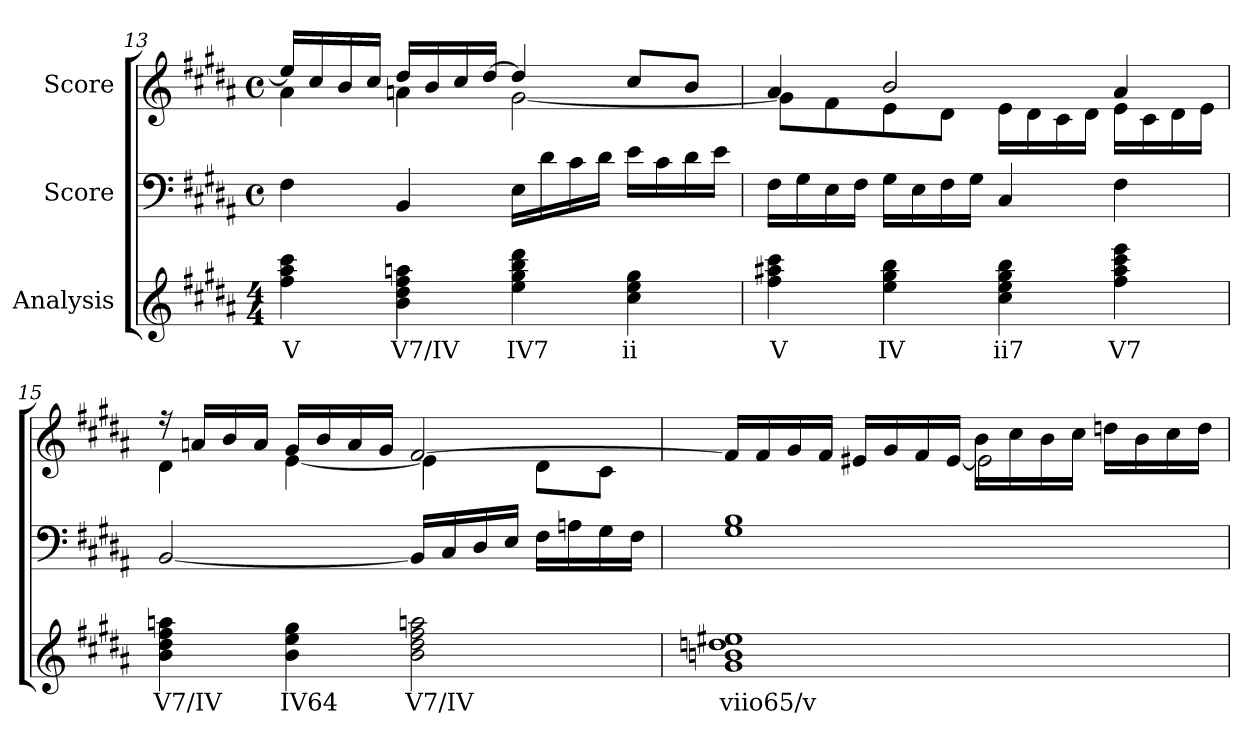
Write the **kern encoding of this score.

**kern	**text	**kern	**kern
*part3	*part3	*part2	*part1
*staff3	*staff3	*staff2	*staff1
*I"Analysis	*	*I"Score	*I"Score
*	*	*clefF4	*clefG2
*k[f#c#g#d#a#]	*	*k[f#c#g#d#a#]	*k[f#c#g#d#a#]
*M4/4	*	*M4/4	*M4/4
*	*	*met(c)	*met(c)
=13	=13	=13	=13
*	*	*	*^
4ff# 4aa# 4ccc#	V	4F#\	16ee/LL]	4a#\
.	.	.	16cc#/	.
.	.	.	16b/	.
.	.	.	16cc#/JJ	.
4b 4dd# 4ff# 4aan	V7/IV	4BB/	16dd#/LL	4an\
.	.	.	16b/	.
.	.	.	16cc#/	.
.	.	.	[16dd#/JJ	.
4ee 4gg# 4bb 4ddd#	IV7	16E\LL	4dd#/]	[2g#\
.	.	16d#\	.	.
.	.	16c#\	.	.
.	.	16d#\JJ	.	.
4cc# 4ee 4gg#	ii	16e\LL	8cc#/L	.
.	.	16c#\	.	.
.	.	16d#\	8b/J	.
.	.	16e\JJ	.	.
!!LO:LB:g=z	!!
=14	=14	=14	=14	=14
4ff# 4aa#X 4ccc#	V	16F#\LL	4a#/	8g#\L]
.	.	16G#\	.	.
.	.	16E\	.	8f#\
.	.	16F#\JJ	.	.
4ee 4gg# 4bb	IV	16G#\LL	2b/	8e\
.	.	16E\	.	.
.	.	16F#\	.	8d#\J
.	.	16G#\JJ	.	.
4cc# 4ee 4gg# 4bb	ii7	4C#/	.	16e\LL
.	.	.	.	16d#\
.	.	.	.	16c#\
.	.	.	.	16d#\JJ
4ff# 4aa# 4ccc# 4eee	V7	4F#\	4a#/	16e\LL
.	.	.	.	16c#\
.	.	.	.	16d#\
.	.	.	.	16e\JJ
=15	=15	=15	=15	=15
4b 4dd# 4ff# 4aan	V7/IV	[2BB/	16r	4d#\
.	.	.	16an/LL	.
.	.	.	16b/	.
.	.	.	16a/JJ	.
4b 4ee 4gg#	IV64	.	16g#/LL	[4e\
.	.	.	16b/	.
.	.	.	16a/	.
.	.	.	16g#/JJ	.
2b 2dd# 2ff# 2aan	V7/IV	16BB/LL]	[2f#/	4e\]
.	.	16C#/	.	.
.	.	16D#/	.	.
.	.	16E/JJ	.	.
.	.	16F#\LL	.	8d#\L
.	.	16An\	.	.
.	.	16G#\	.	8c#\J
.	.	16F#\JJ	.	.
=16	=16	=16	=16	=16
1g# 1bn 1ddn 1ee#X	viio65/v	1G# 1B	16f#/LL]	2ryy
.	.	.	16f#/	.
.	.	.	16g#/	.
.	.	.	16f#/JJ	.
.	.	.	16e#X/LL	.
.	.	.	16g#/	.
.	.	.	16f#/	.
.	.	.	[16e#/JJ	.
.	.	.	2e#\]	16b\LL
.	.	.	.	16cc#\
.	.	.	.	16b\
.	.	.	.	16cc#\JJ
.	.	.	.	16ddn\LL
.	.	.	.	16b\
.	.	.	.	16cc#\
.	.	.	.	16dd\JJ
*	*	*	*v	*v
=	=	=	=
*-	*-	*-	*-
